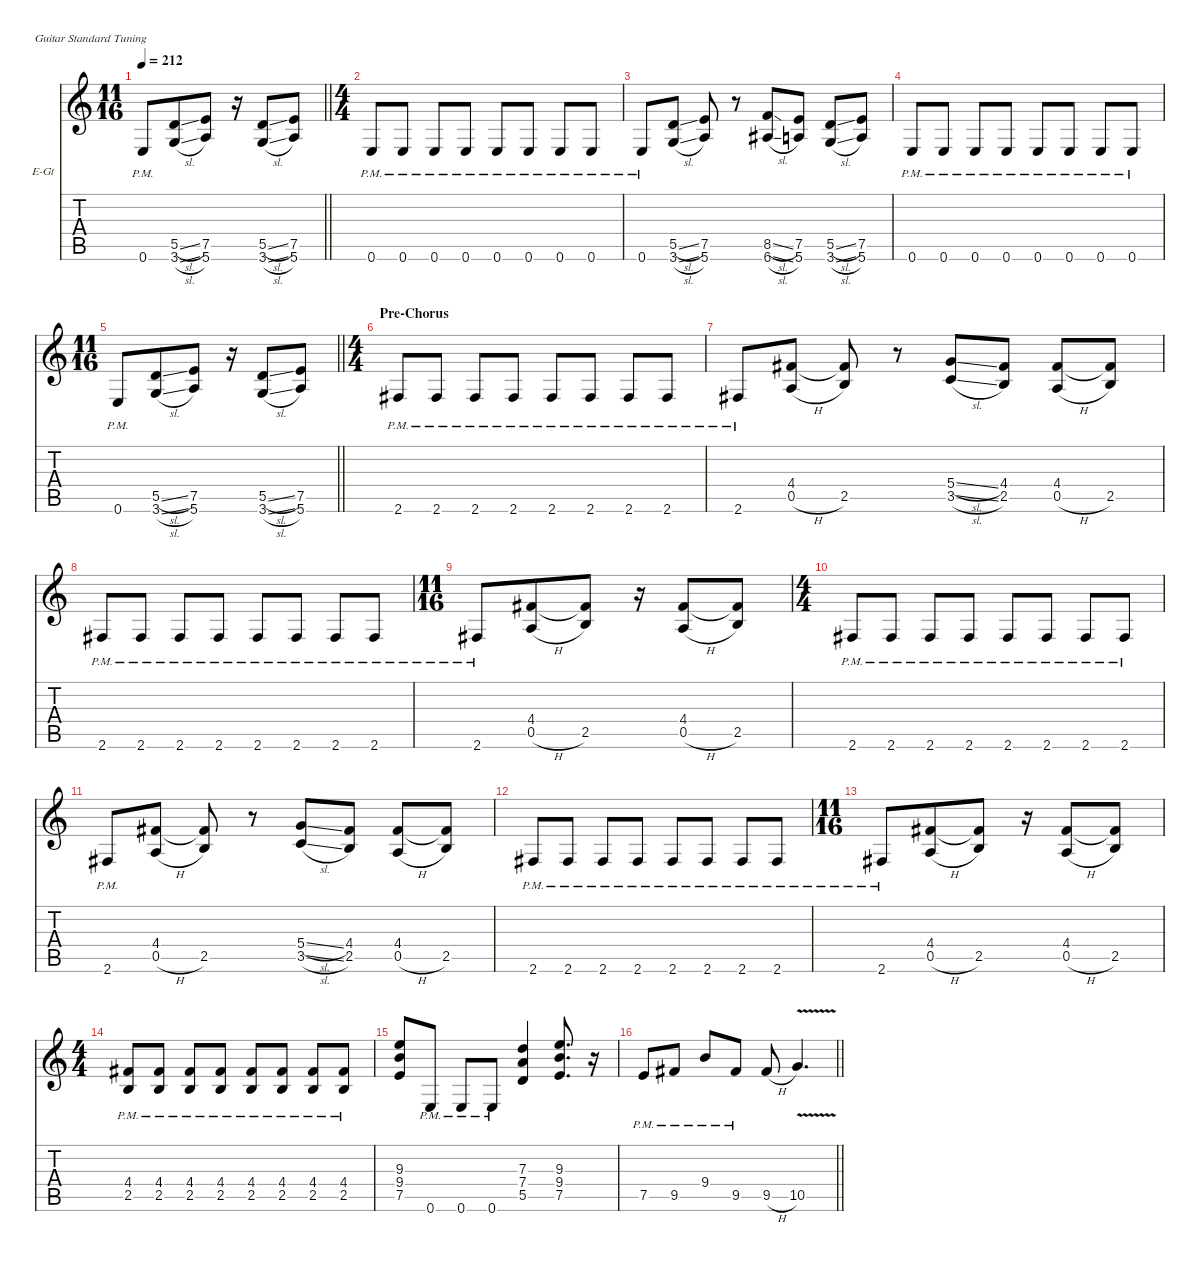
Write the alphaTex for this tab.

\hideDynamics
\bracketExtendMode nobrackets
\firstSystemTrackNameOrientation horizontal
\otherSystemsTrackNameOrientation horizontal
\track ("Kirk Hammett" "E-Gt") {instrument distortionguitar}
\staff {score tabs}
\tuning (E4 B3 G3 D3 A2 E2)
\ts (11 16)
\beaming (8 3 2)
\tempo 212
\clef g2
\barLineRight lightlight
\ks c
0.6{pm}.8{dy fff} (5.5{sl} 3.6{sl}).8 (7.5 5.6).8 r.16 (5.5{sl} 3.6{sl}).8 (7.5 5.6).8{dy f} |
\ts (4 4)
\beaming (8 2 2 2 2)
0.6{pm}.8{dy fff} 0.6{pm}.8 0.6{pm}.8 0.6{pm}.8 0.6{pm}.8 0.6{pm}.8 0.6{pm}.8 0.6{pm}.8 |
0.6{pm}.8 (5.5{sl} 3.6{sl}).8 (7.5 5.6).8 r.8 (8.5{sl} 6.6{sl acc #}).8 (7.5 5.6).8 (5.5{sl} 3.6{sl}).8 (7.5 5.6).8{dy f} |
0.6{pm}.8{dy fff} 0.6{pm}.8 0.6{pm}.8 0.6{pm}.8 0.6{pm}.8 0.6{pm}.8 0.6{pm}.8 0.6{pm}.8 |
\ts (11 16)
\beaming (8 3 2)
\barLineRight lightlight
0.6{pm}.8 (5.5{sl} 3.6{sl}).8 (7.5 5.6).8 r.16 (5.5{sl} 3.6{sl}).8 (7.5 5.6).8{dy f} |
\ts (4 4)
\beaming (8 2 2 2 2)
\section ("" "Pre-Chorus")
2.6{pm acc #}.8{dy fff} 2.6{pm acc #}.8 2.6{pm acc #}.8 2.6{pm acc #}.8 2.6{pm acc #}.8 2.6{pm acc #}.8 2.6{pm acc #}.8 2.6{pm acc #}.8 |
2.6{pm acc #}.8 (4.4{acc #} 0.5{h}).8 (4.4{t acc #} 2.5).8{dy f} r.8 (5.4{sl} 3.5{sl}).8 (4.4{acc #} 2.5).8{dy fff} (4.4{acc #} 0.5{h}).8 (4.4{t acc #} 2.5).8{dy f} |
2.6{pm acc #}.8{dy fff} 2.6{pm acc #}.8 2.6{pm acc #}.8 2.6{pm acc #}.8 2.6{pm acc #}.8 2.6{pm acc #}.8 2.6{pm acc #}.8 2.6{pm acc #}.8 |
\ts (11 16)
\beaming (8 3 2)
2.6{pm acc #}.8 (4.4{acc #} 0.5{h}).8 (4.4{t acc #} 2.5).8{dy f} r.16 (4.4{acc #} 0.5{h}).8{dy fff} (4.4{t acc #} 2.5).8{dy f} |
\ts (4 4)
\beaming (8 2 2 2 2)
2.6{pm acc #}.8{dy fff} 2.6{pm acc #}.8 2.6{pm acc #}.8 2.6{pm acc #}.8 2.6{pm acc #}.8 2.6{pm acc #}.8 2.6{pm acc #}.8 2.6{pm acc #}.8 |
2.6{pm acc #}.8 (4.4{acc #} 0.5{h}).8 (4.4{t acc #} 2.5).8{dy f} r.8 (5.4{sl} 3.5{sl}).8 (4.4{acc #} 2.5).8{dy fff} (4.4{acc #} 0.5{h}).8 (4.4{t acc #} 2.5).8{dy f} |
2.6{pm acc #}.8{dy fff} 2.6{pm acc #}.8 2.6{pm acc #}.8 2.6{pm acc #}.8 2.6{pm acc #}.8 2.6{pm acc #}.8 2.6{pm acc #}.8 2.6{pm acc #}.8 |
\ts (11 16)
\beaming (8 3 2)
2.6{pm acc #}.8 (4.4{acc #} 0.5{h}).8 (4.4{t acc #} 2.5).8{dy f} r.16 (4.4{acc #} 0.5{h}).8{dy fff} (4.4{t acc #} 2.5).8{dy f} |
\ts (4 4)
\beaming (8 2 2 2 2)
(4.4{pm acc #} 2.5{pm}).8 (4.4{pm acc #} 2.5{pm}).8 (4.4{pm acc #} 2.5{pm}).8 (4.4{pm acc #} 2.5{pm}).8 (4.4{pm acc #} 2.5{pm}).8 (4.4{pm acc #} 2.5{pm}).8 (4.4{pm acc #} 2.5{pm}).8 (4.4{pm acc #} 2.5{pm}).8 |
(9.3 9.4 7.5).8{dy fff} 0.6{pm}.8 0.6{pm}.8 0.6{pm}.8 (7.3 7.4 5.5).4 (9.3 9.4 7.5).8{d} r.16 |
\barLineRight lightlight
7.5{pm}.8 9.5{pm acc #}.8 9.4{pm}.8 9.5{pm acc #}.8 9.5{h acc #}.8 10.5{v}.4{d}
